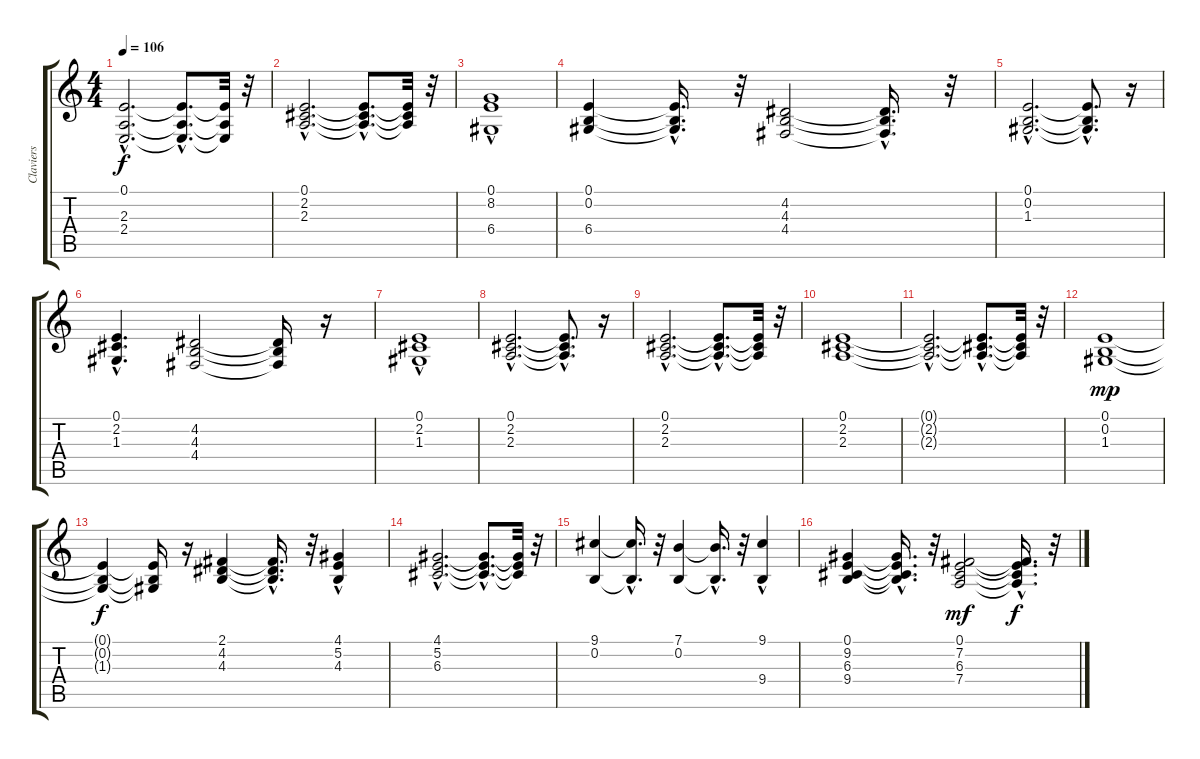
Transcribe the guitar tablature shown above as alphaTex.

\track ("Claviers" "Claviers") {instrument synthstrings2}
\staff {score tabs}
\tuning (E4 B3 G3 D3 A2 E2) {hide}
\ts (4 4)
\tempo 106
\clef g2
\ks c
(0.1{hac} 2.3{hac} 2.4{hac}).2{d dy f} (0.1{hac t} 2.3{hac t} 2.4{hac t}).8{d} (0.1{t} 2.3{t} 2.4{t}).32 r.32 |
(0.1{hac} 2.2{hac} 2.3{hac}).2{d} (0.1{hac t} 2.2{hac t} 2.3{hac t}).8{d} (0.1{t} 2.2{t} 2.3{t}).32 r.32 |
(0.1{hac} 8.2 6.4{hac}).1 |
(0.1 0.2 6.4).4 (0.1{hac t} 0.2{hac t} 6.4{hac t}).16{d} r.32 (4.2 4.3 4.4).2 (4.2{hac t} 4.3{t} 4.4{hac t}).16{d} r.32 |
(0.1{hac} 0.2{hac} 1.3{hac}).2{d} (0.1{hac t} 0.2{t} 1.3{t}).8{d} r.16 |
(0.1{hac} 2.2{hac} 1.3{hac}).4{d} (4.2 4.3 4.4).2 (4.2{t} 4.3{t} 4.4{t}).16 r.16 |
(0.1 2.2{hac} 1.3{hac}).1 |
(0.1{hac} 2.2{hac} 2.3{hac}).2{d} (0.1{hac t} 2.2{hac t} 2.3{hac t}).8{d} r.16 |
(0.1{hac} 2.2{hac} 2.3{hac}).2{d} (0.1{hac t} 2.2{hac t} 2.3{hac t}).8{d} (0.1{t} 2.2{t} 2.3{t}).32 r.32 |
(0.1 2.2 2.3).1 |
(0.1{hac t} 2.2{hac t} 2.3{hac t}).2{d} (0.1{hac t} 2.2{hac t} 2.3{hac t}).8{d} (0.1{t} 2.2{t} 2.3{t}).32 r.32 |
(0.1 0.2 1.3).1{dy mp} |
(0.1{t} 0.2{t} 1.3{t}).4{dy f} (0.1{t} 0.2{t} 1.3{t}).16 r.16 (2.1 4.2 4.3).4 (2.1{hac t} 4.2{hac t} 4.3{hac t}).16{d} r.32 (4.1{hac} 5.2{hac} 4.3).4 |
(4.1{hac} 5.2{hac} 6.3{hac}).2{d} (4.1{hac t} 5.2{hac t} 6.3{hac t}).8{d} (4.1{t} 5.2{t} 6.3{t}).32 r.32 |
(9.1 0.2).4 (9.1{hac t} 0.2{t}).16{d} r.32 (7.1 0.2).4 (7.1{hac t} 0.2{t}).16{d} r.32 (9.1 9.4{hac}).4 |
(0.1 9.2 6.3 9.4).4 (0.1{t} 9.2{hac t} 6.3{t} 9.4{t}).16{d} r.32 (0.1 7.2 6.3 7.4).2{dy mf} (0.1{hac t} 7.2{hac t} 6.3{hac t} 7.4{hac t}).16{d dy f} r.32
